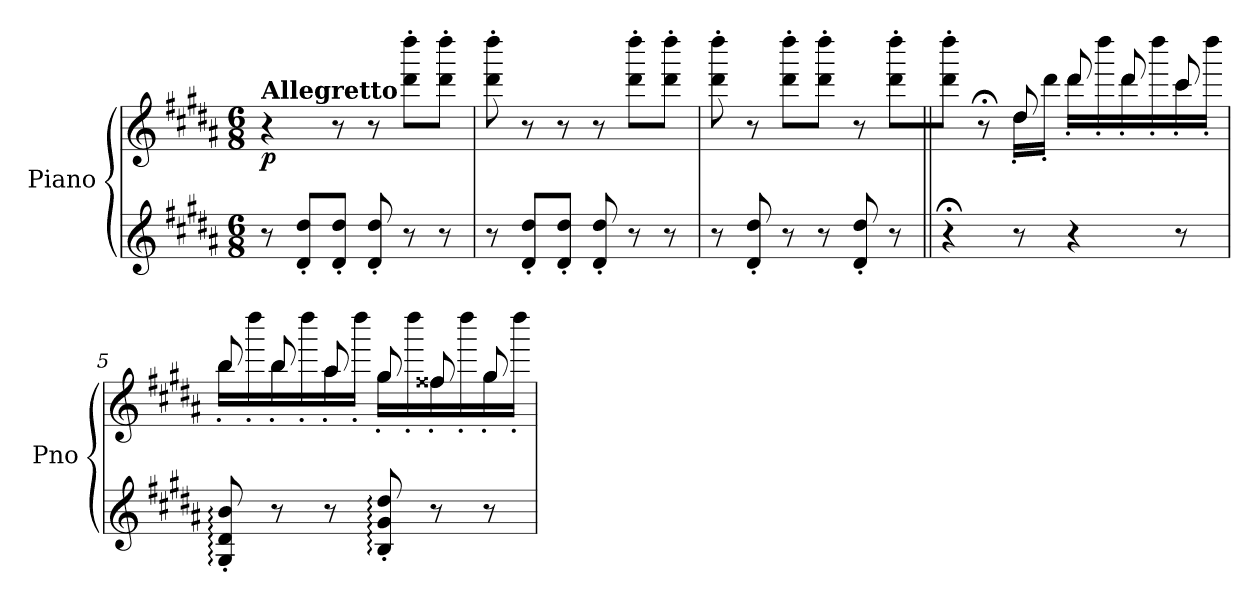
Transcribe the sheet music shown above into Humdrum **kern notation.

**kern	**kern	**dynam
*part1	*part1	*part1
*staff2	*staff1	*staff1/2
*I"Piano	*	*
*I'Pno	*	*
*clefG2	*clefG2	*
*k[f#c#g#d#a#]	*k[f#c#g#d#a#]	*
*M6/8	*M6/8	*
=1	=1	=1
!	!LO:TX:a:B:t=Allegretto	!
!	!	!LO:DY:b
8r	4r	p
8d#/' 8dd#/'L	.	.
8d#/' 8dd#/'J	8r	.
8d#/' 8dd#/'	8r	.
8r	8ddd#\' 8dddd#\'L	.
8r	8ddd#\' 8dddd#\'J	.
=2	=2	=2
8r	8ddd#\' 8dddd#\'	.
8d#/' 8dd#/'L	8r	.
8d#/' 8dd#/'J	8r	.
8d#/' 8dd#/'	8r	.
8r	8ddd#\' 8dddd#\'L	.
8r	8ddd#\' 8dddd#\'J	.
=3	=3	=3
8r	8ddd#\' 8dddd#\'	.
8d#/' 8dd#/'	8r	.
8r	8ddd#\' 8dddd#\'L	.
8r	8ddd#\' 8dddd#\'J	.
8d#/' 8dd#/'	8r	.
8r	8ddd#\' 8dddd#\'L	.
=4||	=4||	=4||
*	*^	*
4r;<	8ddd#\' 8dddd#\'J	4ryy	.
.	8r;<	.	.
8r	8dd#/	16dd#'\LL	.
.	.	16ddd#'\JJ	.
4r	8ddd#/	16ddd#'\LL	.
.	.	16dddd#'\	.
.	8ddd#/	16ddd#'\	.
.	.	16dddd#'\	.
8r	8ccc#/	16ccc#'\	.
.	.	16dddd#'\JJ	.
!!LO:LB:g=z	!!
=5	=5	=5	=5
8G#/:' 8d#/:' 8b/:'	8bb/	16bb'\LL	.
.	.	16dddd#'\	.
8r	8bb/	16bb'\	.
.	.	16dddd#'\	.
8r	8aa#/	16aa#'\	.
.	.	16dddd#'\JJ	.
8B/:' 8g#/:' 8dd#/:'	8gg#/	16gg#'\LL	.
.	.	16dddd#'\	.
8r	8ff##X/	16ff##X'\	.
.	.	16dddd#'\	.
8r	8gg#/	16gg#'\	.
.	.	16dddd#'\JJ	.
*	*v	*v	*
=	=	=
*-	*-	*-
